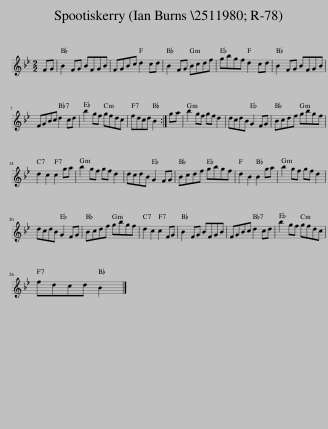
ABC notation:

X:1
L:1/8
M:2/2
I:linebreak $
K:Bb
V:1 treble
V:1
 FG | B2 FG BFGB | FGBc d2 cd | B2 FG Bcdf | gbgf d2 cd | %5
 B2 FG BFGB |$ FGBc d2 cd | b2 gf gfdc | fdcd B2 :| ga | %10
 b2 gf gf d2 | dcdB G2 FG | Bcdf gbgf |$ d2 c2 c2 ga | b2 gf gf d2 | %15
 dcdB G2 FG | Bcdf gbgf | d2 B2 B2 ga | b2 gf gf d2 |$ dcdB G2 FG | %20
 Bcdf gbgf | d2 c2 c2 FG | B2 FG BFGB | FGBc d2 cd | b2 gf gfdc |$ %25
 fdcd B2 |] %26
